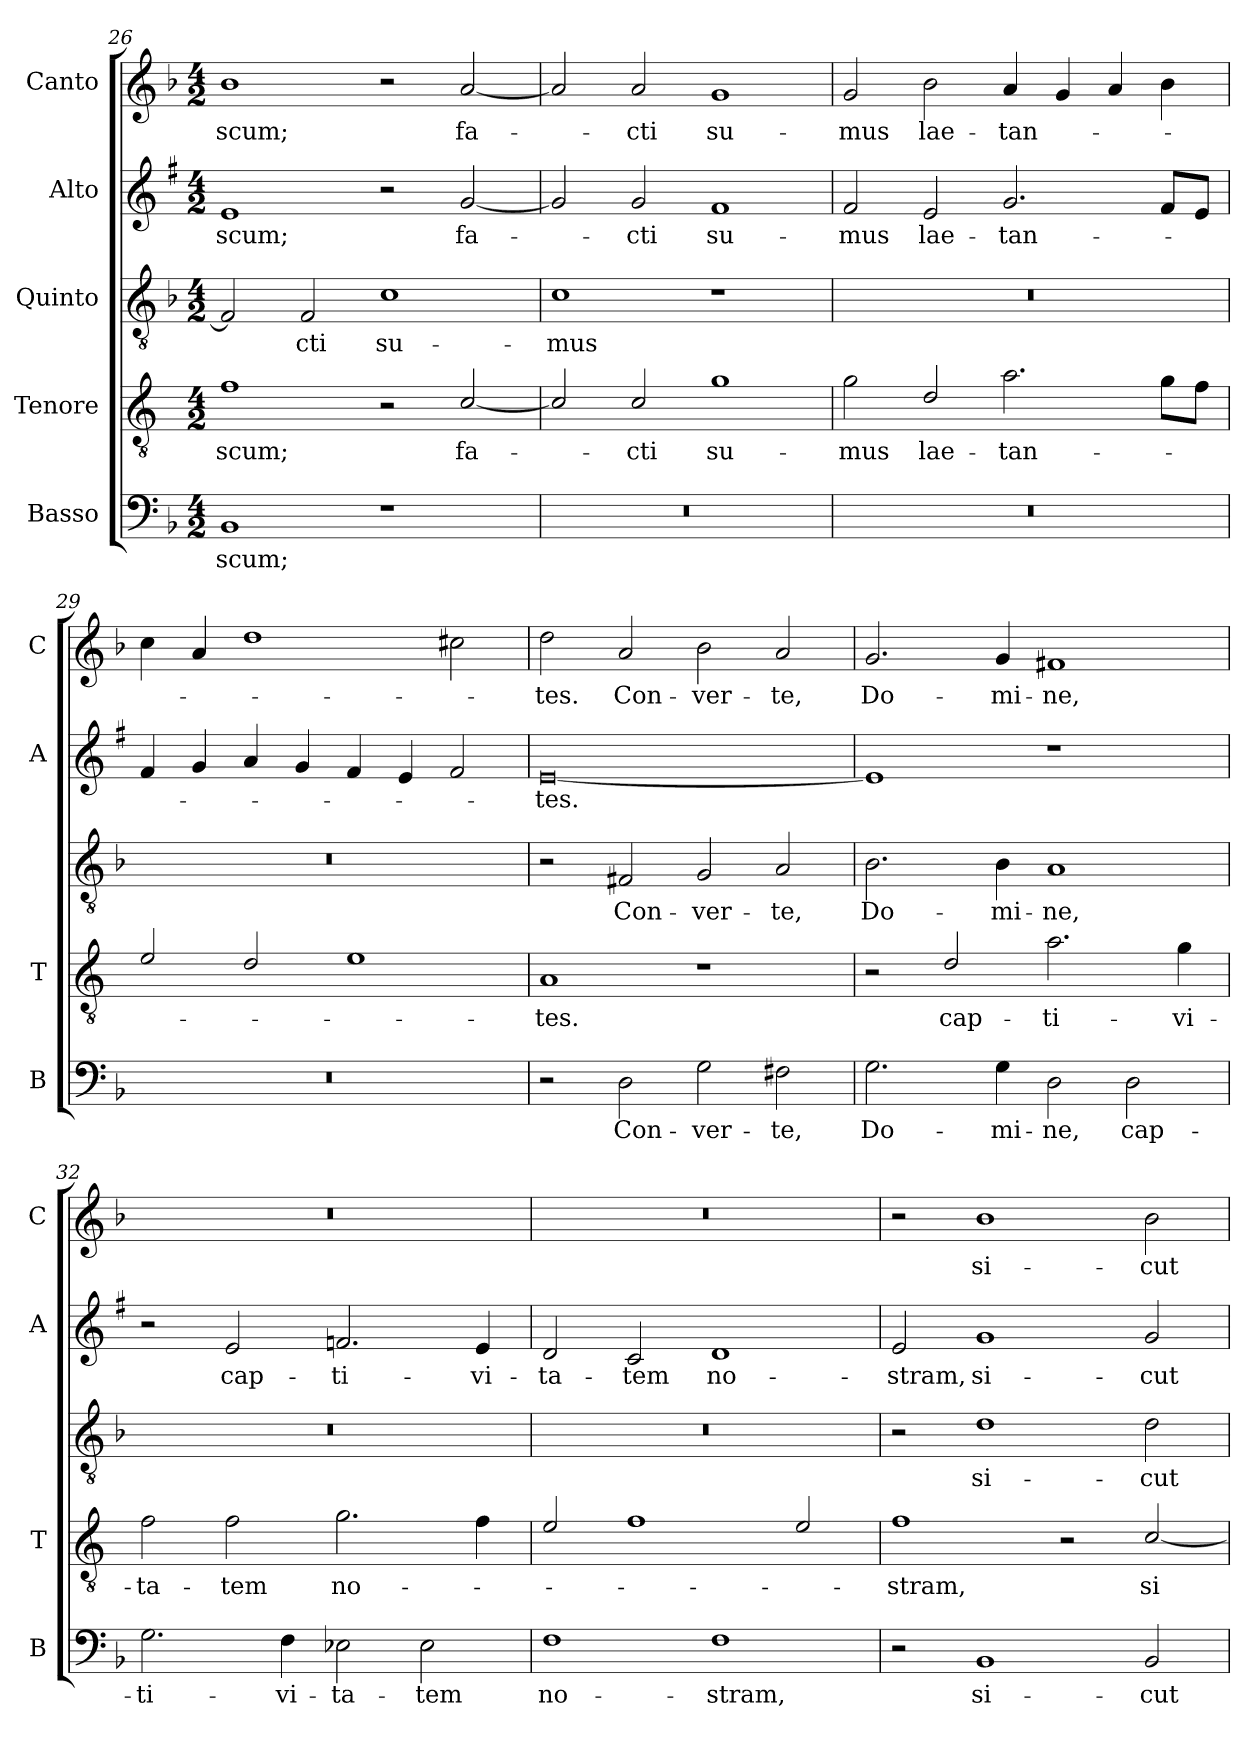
**kern	**text	**kern	**text	**kern	**text	**kern	**text	**kern	**text
*part5	*part5	*part4	*part4	*part3	*part3	*part2	*part2	*part1	*part1
*staff5	*staff5	*staff4	*staff4	*staff3	*staff3	*staff2	*staff2	*staff1	*staff1
*I"Basso	*	*I"Tenore	*	*I"Quinto	*	*I"Alto	*	*I"Canto	*
*I'B	*	*I'T	*	*	*	*I'A	*	*I'C	*
*clefF4	*	*clefGv2	*	*clefGv2	*	*clefG2	*	*clefG2	*
*	*	*ITrd4c7	*	*	*	*ITrd1c2	*	*	*
*k[b-]	*	*k[b-]	*	*k[b-]	*	*k[b-]	*	*k[b-]	*
*F:	*	*F:	*	*F:	*	*F:	*	*F:	*
*M4/2	*	*M4/2	*	*M4/2	*	*M4/2	*	*M4/2	*
=26	=26	=26	=26	=26	=26	=26	=26	=26	=26
!	!LO:LY:b	!	!LO:LY:b	!	!	!	!LO:LY:b	!	!LO:LY:b
1BB-	-scum;	1B-	-scum;	2F/]	.	1d	-scum;	1b-	-scum;
!	!	!	!	!	!LO:LY:b	!	!	!	!
.	.	.	.	2F/	-cti	.	.	.	.
!	!	!	!	!	!LO:LY:b	!	!	!	!
1r	.	2r	.	1c	su-	2r	.	2r	.
!	!	!	!LO:LY:b	!	!	!	!LO:LY:b	!	!LO:LY:b
.	.	[2F/	fa-	.	.	[2f/	fa-	[2a/	fa-
!!LO:PB:g=z
=27	=27	=27	=27	=27	=27	=27	=27	=27	=27
!	!	!	!	!	!LO:LY:b	!	!	!	!
0r	.	2F/]	.	1c	-mus	2f/]	.	2a/]	.
!	!	!	!LO:LY:b	!	!	!	!LO:LY:b	!	!LO:LY:b
.	.	2F/	-cti	.	.	2f/	-cti	2a/	-cti
!	!	!	!LO:LY:b	!	!	!	!LO:LY:b	!	!LO:LY:b
.	.	1c	su-	1r	.	1e	su-	1g	su-
=28	=28	=28	=28	=28	=28	=28	=28	=28	=28
!	!	!	!LO:LY:b	!	!	!	!LO:LY:b	!	!LO:LY:b
0r	.	2c\	-mus	0r	.	2e/	-mus	2g/	-mus
!	!	!	!LO:LY:b	!	!	!	!LO:LY:b	!	!LO:LY:b
.	.	2G/	lae-	.	.	2d/	lae-	2b-\	lae-
!	!	!	!LO:LY:b	!	!	!	!LO:LY:b	!	!LO:LY:b
.	.	2.d\	-tan-	.	.	2.f/	-tan-	4a/	-tan-
.	.	.	.	.	.	.	.	4g/	.
.	.	.	.	.	.	.	.	4a/	.
.	.	8c\L	.	.	.	8e/L	.	4b-\	.
.	.	8B-\J	.	.	.	8d/J	.	.	.
=29	=29	=29	=29	=29	=29	=29	=29	=29	=29
0r	.	2A/	.	0r	.	4e/	.	4cc\	.
.	.	.	.	.	.	4f/	.	4a/	.
.	.	2G/	.	.	.	4g/	.	1dd	.
.	.	.	.	.	.	4f/	.	.	.
.	.	1A	.	.	.	4e/	.	.	.
.	.	.	.	.	.	4d/	.	.	.
.	.	.	.	.	.	2e/	.	2cc#X\	.
=30	=30	=30	=30	=30	=30	=30	=30	=30	=30
!	!	!	!LO:LY:b	!	!	!	!LO:LY:b	!	!LO:LY:b
2r	.	1D	-tes.	2r	.	[0d	-tes.	2dd\	-tes.
!	!LO:LY:b	!	!	!	!LO:LY:b	!	!	!	!LO:LY:b
2D\	Con-	.	.	2F#X/	Con-	.	.	2a/	Con-
!	!LO:LY:b	!	!	!	!LO:LY:b	!	!	!	!LO:LY:b
2G\	-ver-	1r	.	2G/	-ver-	.	.	2b-\	-ver-
!	!LO:LY:b	!	!	!	!LO:LY:b	!	!	!	!LO:LY:b
2F#X\	-te,	.	.	2A/	-te,	.	.	2a/	-te,
!!LO:LB:g=z
=31	=31	=31	=31	=31	=31	=31	=31	=31	=31
!	!LO:LY:b	!	!	!	!LO:LY:b	!	!	!	!LO:LY:b
2.G\	Do-	2r	.	2.B-\	Do-	1d]	.	2.g/	Do-
!	!	!	!LO:LY:b	!	!	!	!	!	!
.	.	2G/	cap-	.	.	.	.	.	.
!	!LO:LY:b	!	!	!	!LO:LY:b	!	!	!	!LO:LY:b
4G\	-mi-	.	.	4B-\	-mi-	.	.	4g/	-mi-
!	!LO:LY:b	!	!LO:LY:b	!	!LO:LY:b	!	!	!	!LO:LY:b
2D\	-ne,	2.d\	-ti-	1A	-ne,	1r	.	1f#X	-ne,
!	!LO:LY:b	!	!	!	!	!	!	!	!
2D\	cap-	.	.	.	.	.	.	.	.
!	!	!	!LO:LY:b	!	!	!	!	!	!
.	.	4c\	-vi-	.	.	.	.	.	.
=32	=32	=32	=32	=32	=32	=32	=32	=32	=32
!	!LO:LY:b	!	!LO:LY:b	!	!	!	!	!	!
2.G\	-ti-	2B-\	-ta-	0r	.	2r	.	0r	.
!	!	!	!LO:LY:b	!	!	!	!LO:LY:b	!	!
.	.	2B-\	-tem	.	.	2d/	cap-	.	.
!	!LO:LY:b	!	!	!	!	!	!	!	!
4F\	-vi-	.	.	.	.	.	.	.	.
!	!LO:LY:b	!	!LO:LY:b	!	!	!	!LO:LY:b	!	!
2E-X\	-ta-	2.c\	no-	.	.	2.e-X/	-ti-	.	.
!	!LO:LY:b	!	!	!	!	!	!	!	!
2E-\	-tem	.	.	.	.	.	.	.	.
!	!	!	!	!	!	!	!LO:LY:b	!	!
.	.	4B-\	.	.	.	4d/	-vi-	.	.
=33	=33	=33	=33	=33	=33	=33	=33	=33	=33
!	!LO:LY:b	!	!	!	!	!	!LO:LY:b	!	!
1F	no-	2A/	.	0r	.	2c/	-ta-	0r	.
!	!	!	!	!	!	!	!LO:LY:b	!	!
.	.	1B-	.	.	.	2B-/	-tem	.	.
!	!LO:LY:b	!	!	!	!	!	!LO:LY:b	!	!
1F	-stram,	.	.	.	.	1c	no-	.	.
.	.	2A/	.	.	.	.	.	.	.
=34	=34	=34	=34	=34	=34	=34	=34	=34	=34
!	!	!	!LO:LY:b	!	!	!	!LO:LY:b	!	!
2r	.	1B-	-stram,	2r	.	2d/	-stram,	2r	.
!	!LO:LY:b	!	!	!	!LO:LY:b	!	!LO:LY:b	!	!LO:LY:b
1BB-	si-	.	.	1d	si-	1f	si-	1b-	si-
.	.	2r	.	.	.	.	.	.	.
!	!LO:LY:b	!	!LO:LY:b	!	!LO:LY:b	!	!LO:LY:b	!	!LO:LY:b
2BB-/	-cut	[2F/	si-	2d\	-cut	2f/	-cut	2b-\	-cut
=	=	=	=	=	=	=	=	=	=
*-	*-	*-	*-	*-	*-	*-	*-	*-	*-
